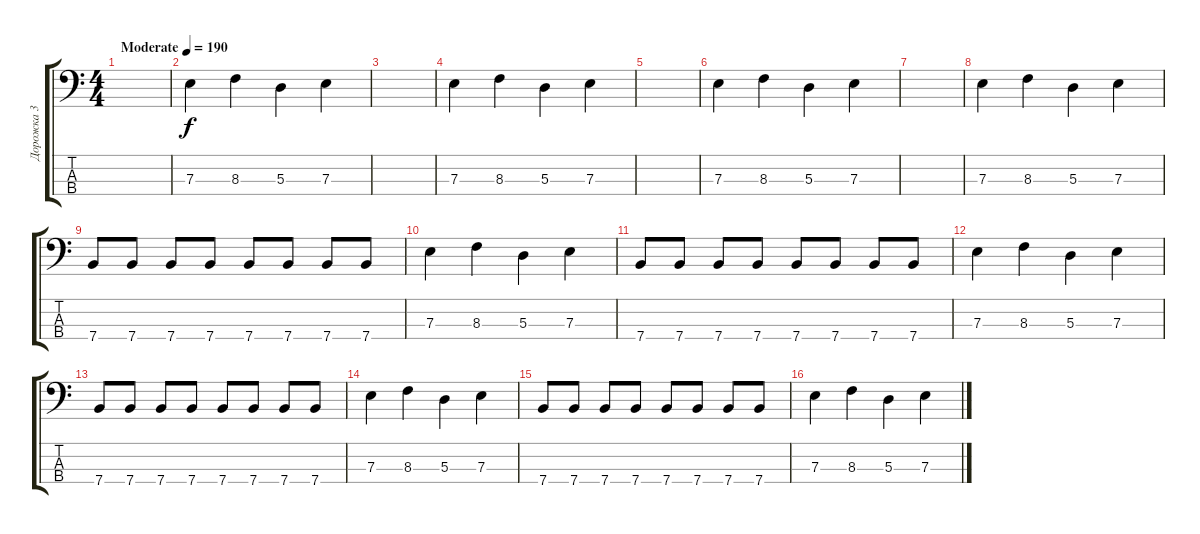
\track ("Дорожка 3" "Дорожка 3") {instrument electricbasspick}
\staff {score tabs}
\tuning (G2 D2 A1 E1) {hide}
\ts (4 4)
\tempo (190 "Moderate")
\clef f4
\ks c
|
7.3.4 8.3.4 5.3.4 7.3.4 |
|
7.3.4 8.3.4 5.3.4 7.3.4 |
|
7.3.4 8.3.4 5.3.4 7.3.4 |
|
7.3.4 8.3.4 5.3.4 7.3.4 |
7.4.8 7.4.8 7.4.8 7.4.8 7.4.8 7.4.8 7.4.8 7.4.8 |
7.3.4 8.3.4 5.3.4 7.3.4 |
7.4.8 7.4.8 7.4.8 7.4.8 7.4.8 7.4.8 7.4.8 7.4.8 |
7.3.4 8.3.4 5.3.4 7.3.4 |
7.4.8 7.4.8 7.4.8 7.4.8 7.4.8 7.4.8 7.4.8 7.4.8 |
7.3.4 8.3.4 5.3.4 7.3.4 |
7.4.8 7.4.8 7.4.8 7.4.8 7.4.8 7.4.8 7.4.8 7.4.8 |
7.3.4 8.3.4 5.3.4 7.3.4
